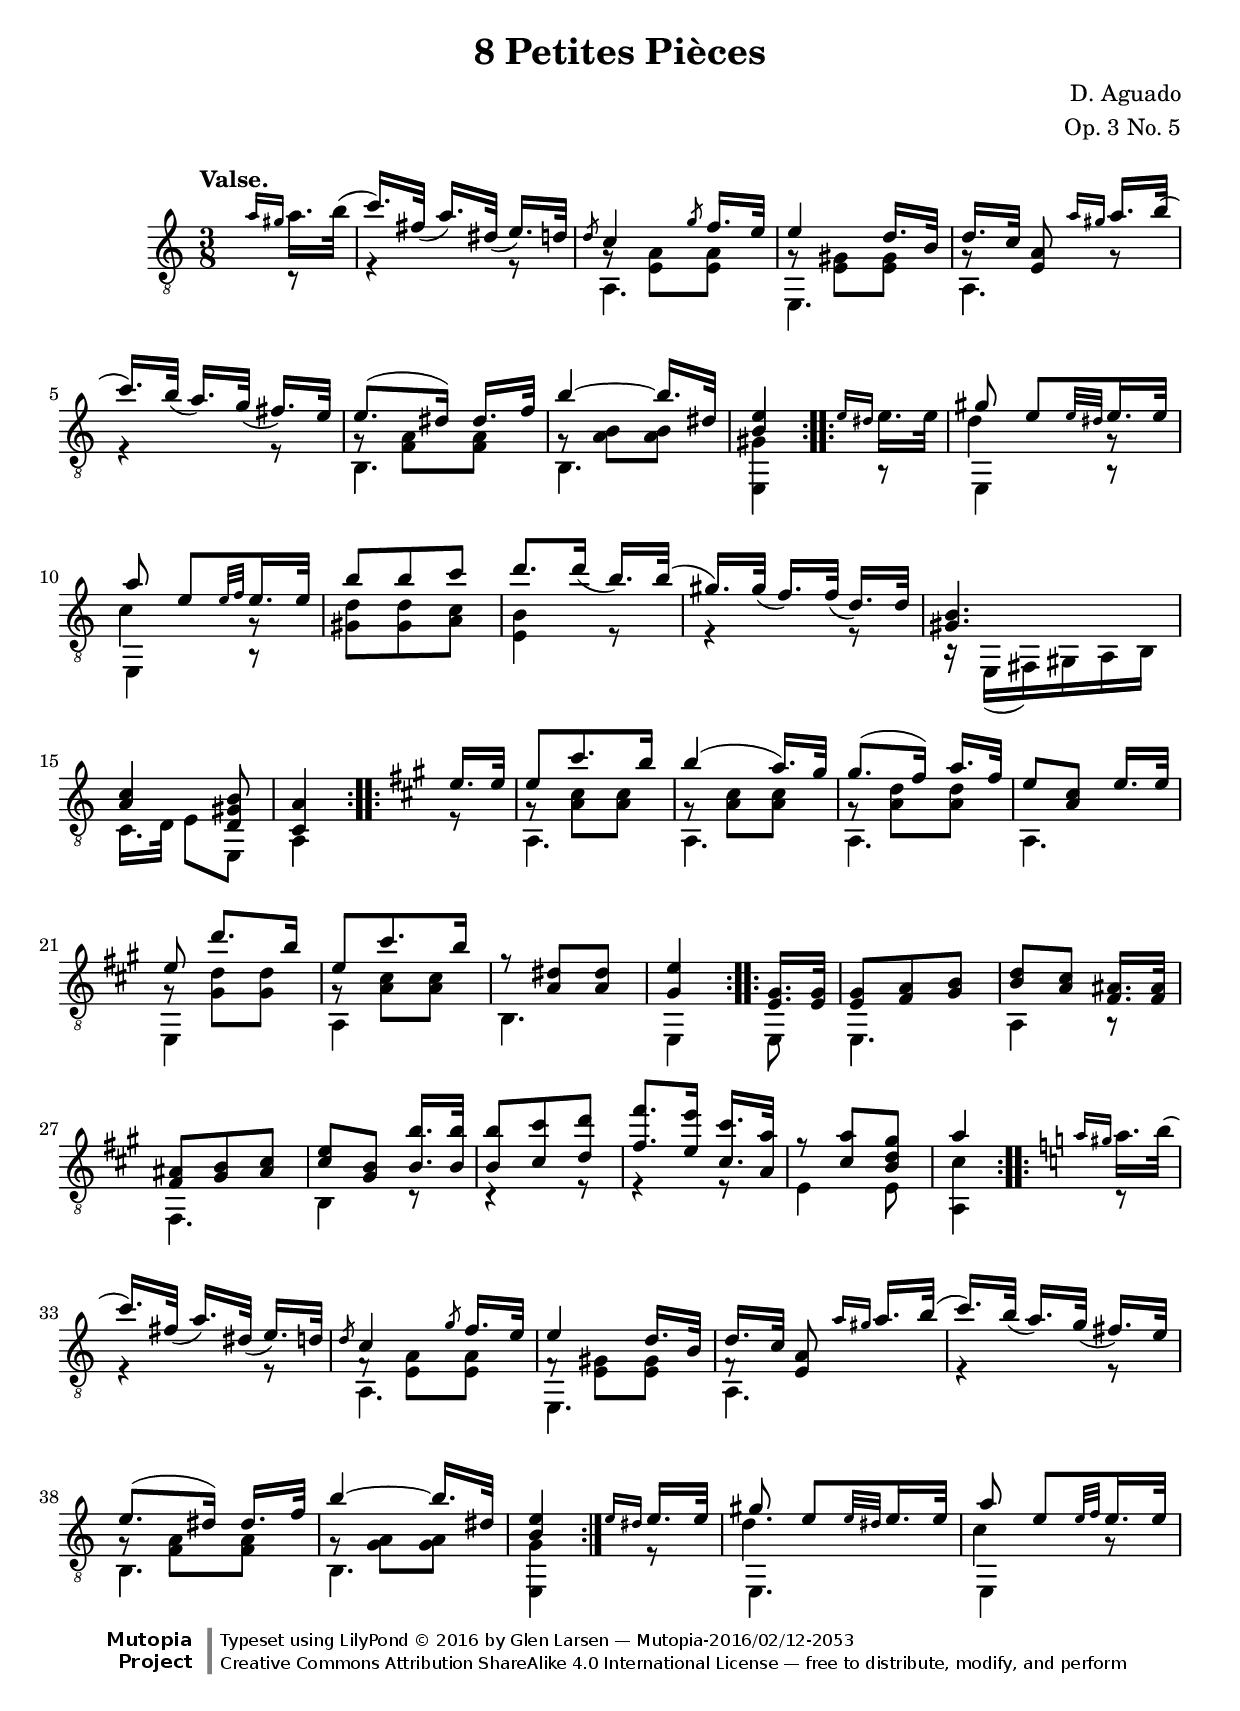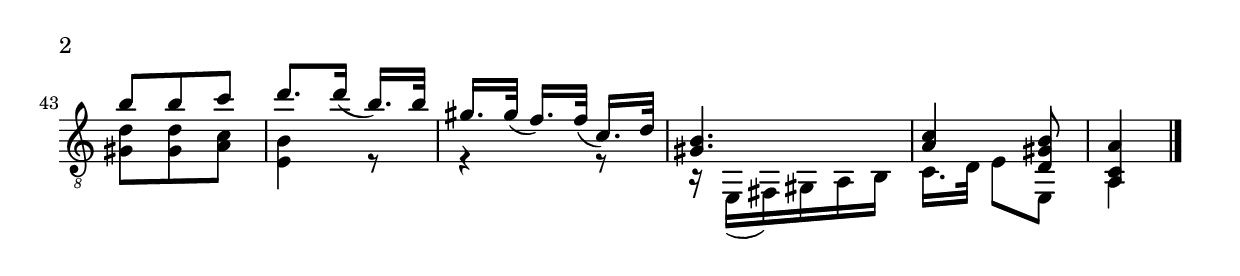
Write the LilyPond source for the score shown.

\version "2.18.2"

\header {
  title = "8 Petites Pièces"
  composer = "D. Aguado"
  opus = "Op. 3 No. 5"
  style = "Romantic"
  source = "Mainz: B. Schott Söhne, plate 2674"
  % Statens musikbibliotek - The Music Library of Sweden
  % Boije 003 - http://urn.kb.se/resolve?urn=urn:nbn:se:statensmusikverk-4032
  date = "1830"
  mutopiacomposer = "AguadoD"
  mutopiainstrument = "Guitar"
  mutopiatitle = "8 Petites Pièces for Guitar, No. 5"
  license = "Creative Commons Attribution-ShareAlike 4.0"
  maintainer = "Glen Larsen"
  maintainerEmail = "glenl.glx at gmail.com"

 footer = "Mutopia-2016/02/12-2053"
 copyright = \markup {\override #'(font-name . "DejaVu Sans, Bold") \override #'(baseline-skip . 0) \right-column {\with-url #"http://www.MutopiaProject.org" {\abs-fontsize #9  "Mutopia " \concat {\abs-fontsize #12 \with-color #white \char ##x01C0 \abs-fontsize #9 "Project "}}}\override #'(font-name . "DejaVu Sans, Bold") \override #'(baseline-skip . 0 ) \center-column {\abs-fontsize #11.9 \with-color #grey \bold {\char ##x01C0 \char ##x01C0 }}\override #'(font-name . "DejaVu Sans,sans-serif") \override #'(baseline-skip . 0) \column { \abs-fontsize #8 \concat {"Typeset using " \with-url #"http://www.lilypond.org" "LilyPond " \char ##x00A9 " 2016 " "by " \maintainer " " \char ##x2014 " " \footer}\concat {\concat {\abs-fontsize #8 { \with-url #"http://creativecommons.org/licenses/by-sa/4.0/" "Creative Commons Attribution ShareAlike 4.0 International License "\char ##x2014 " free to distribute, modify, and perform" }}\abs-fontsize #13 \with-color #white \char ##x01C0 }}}
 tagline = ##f
}

\paper {
  % add space between composer/opus markup and first staff
  markup-system-spacing #'padding = #3
  % add a little space between composer and opus
  markup-markup-spacing #'padding = #1.2
  top-margin = #8
  bottom-margin = #10
}

mbreak = {} % { \break }
global = {
  \time 3/8
  \key a \minor
}

motif_u_a = {
  c16.) fis,32_( a16.[) dis,32]_( e16.) d32 |
  \slashedGrace {d8} c4 \slashedGrace {g'8} f16. e32 |
  e4 d16. b32 |
  d16. c32 s8 \slashedGrace {a'16[ gis]} a16. b32( |
  c16.) b32_( a16.[) g32_(] fis16.) e32 |
  e8.[( dis16)] dis16. f32 |
  b4~ b16. dis,32 |
  <e b>4
}

upperVoice = \relative c'' {
  \voiceOne
  \repeat volta 2 {
    \partial 4 { s8 \grace { a16[ gis] } \stemDown a16. b32( } \stemUp |
    \motif_u_a
  }
  \repeat volta 2 {
    \grace{e16[ dis]} \stemDown e16. e32 \stemUp |
    gis8 e8[ \grace{e32[ dis]} e16. e32] | % Source has quarter-note on first beat.
    a8 e8[ \grace{e32[ f]} e16. e32] |     % ... this line also.
    b'8 b c |
    \mbreak
    d8. d16_( b16.)[ b32]( |
    gis16.) gis32_( f16.)[ f32]_( d16.) d32 |
    <b gis>4. |
    <c a>4 <b gis d>8 |
    <a c,>4
  }
  \key a\major
  \repeat volta 2 {
    e'16. e32 |
    \mbreak
    e8 cis'8. b16 |
    b4( a16.) gis32 |
    gis8.( fis16) a16.[ fis32] |
    e8 <cis a> e16.[ e32] |
    e8 d'8.[ b16] |
    \mbreak
    e,8 cis'8. b16 |
    r8 <dis, a> q |
    <e gis,>4
  }
  \repeat volta 2 {
    <gis, e>16. q32 |
    q8 <a fis> <b gis> |
    <d b> <cis a> <ais fis>16.[ q32] |
    q8 <b gis> <cis ais> |
    \mbreak
    <e cis>8 <b gis> <b' b,>16.[ q32] |
    q8 <cis cis,> <d d,> |
    <fis fis,>8. <e e,>16 <cis cis,>16.[ <a a,>32] |
    r8 <a cis,> <gis d b> |
    a4
  }
  \key a\minor
  \repeat volta 2 {
    \grace{ a16[ gis] } \stemDown a16. b32( \stemUp |
    \mbreak
    \motif_u_a
  }
  \grace{ e16[ dis] } e16. e32 |
  gis8 e8[ \grace{ e32[ dis] } e16. e32] |
  a8 e8[ \grace{ e32[ f] } e16. e32] |
  \mbreak
  b'8 b c |
  d8. d16_( b16.)[ b32] |
  gis16. gis32_( f16.)[ f32]_( c16.) d32 |
  <b gis>4. |
  <c a>4 <b gis d>8 |
  <a c, a>4

  \bar "|."
}

lowerVoice = \relative c {
  \voiceTwo
  \partial 4 {s8 \grace {s8} r8 } |
  r4 r8 |
  a4. |
  e4. |
  a4. |
  r4 r8 |

  b4. |
  b4. |
  <gis' e,>4 r8 |
  e,4 as8\rest |
  e4 a8\rest |
  <d' gis,>8 q <c a> |

  <b e,>4 r8 |
  r4 r8 |
  r16 e,,( fis) gis a b |
  c16. d32 e8[ e,] |
  a4 r8 |                       % key change

  \repeat unfold 4 { a4. | }
  e4 s8 |

  a4 s8 |
  b4. |
  e,4 e8 |
  e4. |
  a4 r8 |
  fis4. |

  b4 r8 |
  r4 r8 |
  r4 r8 |
  e4 e8 |
  <cis' a,>4 r8 |               % key change

  r4 r8 |
  a,4. |
  e4. |
  a4. |
  r4 r8 |

  b4. |
  b4. |
  <g' e,>4 r8 |
  e,4. |
  e4 s8 |

  <d'' gis,>8 q <c a> |
  <b e,>4 r8 |
  r4 r8 |
  r16 e,,( fis) gis a b |
  c16. d32 e8[ e,] |
  a4
}

middleVoice = \relative c' {
  \voiceThree
  \stemDown
  \partial 4 {s8 \grace {s8} s8 } |
  s4. |
  g8\rest <a e> q |
  g8\rest <gis e> q |
  g8\rest \once\stemUp <a e> g\rest |
  s4. |

  g8\rest <a f> q |
  g8\rest <a b> q |
  s4. |
  d4 g,8\rest |
  c4 g8\rest |
  s4. |

  \repeat unfold 5 { s4. | }
  \repeat unfold 2 { g8\rest <cis a> q | }
  g8\rest <d' a> q |
  s4. |
  g,8\rest <d' gis,> q |

  g,8\rest <cis a> q |
  \repeat unfold 5 { s4. | }

  \repeat unfold 5 { s4. | }

  s4. |
  f,8\rest <a e> q |
  f8\rest <gis e> q |
  f8\rest \once\stemUp <a e>8 s |
  s4. |

  g8\rest <a f> q |
  g8\rest <g a> q |
  s4. |
  d'4. |
  c4 g8\rest |
}


\score {
  <<
    \new Staff = "Guitar" \with {
      midiInstrument = #"acoustic guitar (nylon)"
      \override StringNumber #'stencil = ##f
    } <<
      \global
      \clef "treble_8"
      \tempo "Valse."

      \context Voice = "upperVoice" \upperVoice
      \context Voice = "lowerVoice" \lowerVoice
      \context Voice = "middleVoice" \middleVoice
    >>
%{
    % tabs are not completely developed
    \new TabStaff = "Guitar tabs" \with {
      restrainOpenStrings = ##t
    } <<
      \clef "moderntab"
      \global
      \context TabVoice = "upperVoice" \upperVoice
      \context TabVoice = "lowerVoice" \lowerVoice
      \context TabVoice = "middleVoice" \middleVoice
    >>
%}
  >>
  \layout {}
  \midi {
    \tempo 4 = 74
  }
}
